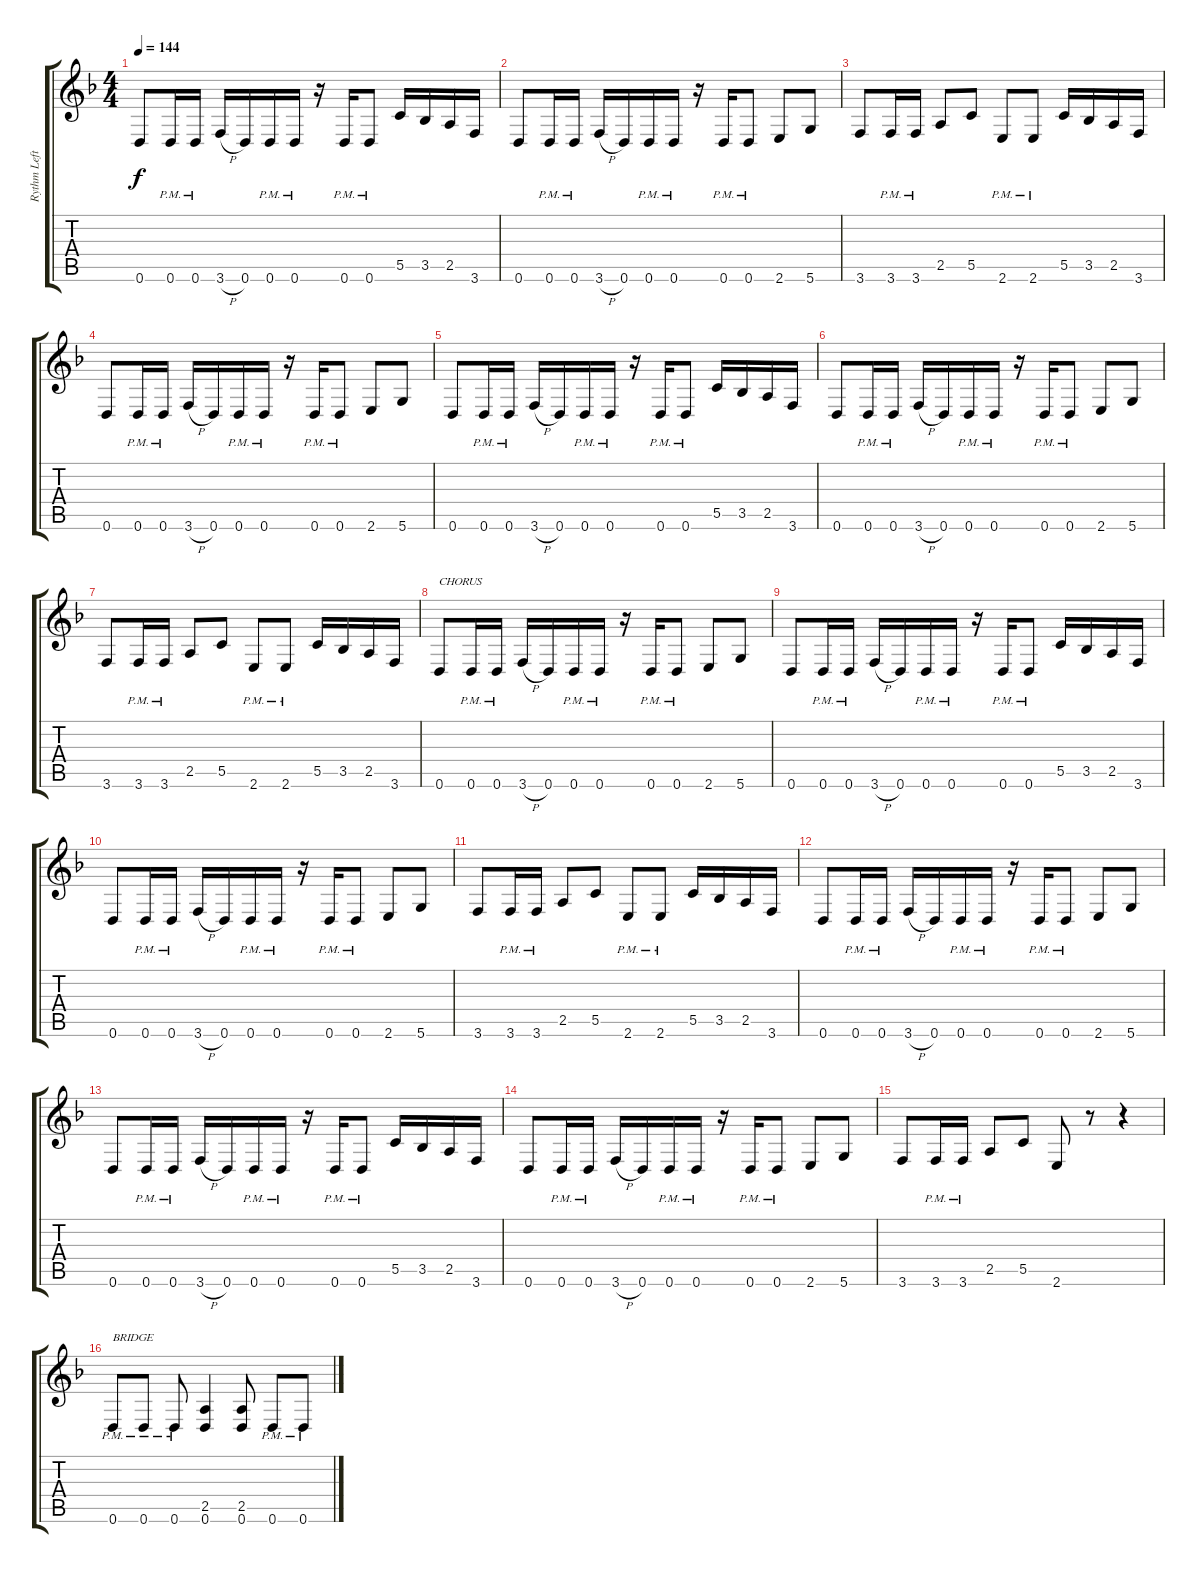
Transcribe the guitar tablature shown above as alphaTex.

\track ("Rythm Left Channel" "Rythm Left") {instrument distortionguitar}
\staff {score tabs}
\tuning (D4 A3 F3 C3 G2 D2) {hide}
\ts (4 4)
\tempo 144
\clef g2
\ks dminor
0.6.8{dy f} 0.6{pm}.16 0.6{pm}.16 3.6{h}.16 0.6.16 0.6{pm}.16 0.6{pm}.16 r.16 0.6{pm}.16 0.6{pm}.8 5.5.16 3.5.16 2.5.16 3.6.16 |
0.6.8 0.6{pm}.16 0.6{pm}.16 3.6{h}.16 0.6.16 0.6{pm}.16 0.6{pm}.16 r.16 0.6{pm}.16 0.6{pm}.8 2.6.8 5.6.8 |
3.6.8 3.6{pm}.16 3.6{pm}.16 2.5.8 5.5.8 2.6{pm}.8 2.6{pm}.8 5.5.16 3.5.16 2.5.16 3.6.16 |
0.6.8 0.6{pm}.16 0.6{pm}.16 3.6{h}.16 0.6.16 0.6{pm}.16 0.6{pm}.16 r.16 0.6{pm}.16 0.6{pm}.8 2.6.8 5.6.8 |
0.6.8 0.6{pm}.16 0.6{pm}.16 3.6{h}.16 0.6.16 0.6{pm}.16 0.6{pm}.16 r.16 0.6{pm}.16 0.6{pm}.8 5.5.16 3.5.16 2.5.16 3.6.16 |
0.6.8 0.6{pm}.16 0.6{pm}.16 3.6{h}.16 0.6.16 0.6{pm}.16 0.6{pm}.16 r.16 0.6{pm}.16 0.6{pm}.8 2.6.8 5.6.8 |
3.6.8 3.6{pm}.16 3.6{pm}.16 2.5.8 5.5.8 2.6{pm}.8 2.6{pm}.8 5.5.16 3.5.16 2.5.16 3.6.16 |
0.6.8{txt "CHORUS"} 0.6{pm}.16 0.6{pm}.16 3.6{h}.16 0.6.16 0.6{pm}.16 0.6{pm}.16 r.16 0.6{pm}.16 0.6{pm}.8 2.6.8 5.6.8 |
0.6.8 0.6{pm}.16 0.6{pm}.16 3.6{h}.16 0.6.16 0.6{pm}.16 0.6{pm}.16 r.16 0.6{pm}.16 0.6{pm}.8 5.5.16 3.5.16 2.5.16 3.6.16 |
0.6.8 0.6{pm}.16 0.6{pm}.16 3.6{h}.16 0.6.16 0.6{pm}.16 0.6{pm}.16 r.16 0.6{pm}.16 0.6{pm}.8 2.6.8 5.6.8 |
3.6.8 3.6{pm}.16 3.6{pm}.16 2.5.8 5.5.8 2.6{pm}.8 2.6{pm}.8 5.5.16 3.5.16 2.5.16 3.6.16 |
0.6.8 0.6{pm}.16 0.6{pm}.16 3.6{h}.16 0.6.16 0.6{pm}.16 0.6{pm}.16 r.16 0.6{pm}.16 0.6{pm}.8 2.6.8 5.6.8 |
0.6.8 0.6{pm}.16 0.6{pm}.16 3.6{h}.16 0.6.16 0.6{pm}.16 0.6{pm}.16 r.16 0.6{pm}.16 0.6{pm}.8 5.5.16 3.5.16 2.5.16 3.6.16 |
0.6.8 0.6{pm}.16 0.6{pm}.16 3.6{h}.16 0.6.16 0.6{pm}.16 0.6{pm}.16 r.16 0.6{pm}.16 0.6{pm}.8 2.6.8 5.6.8 |
3.6.8 3.6{pm}.16 3.6{pm}.16 2.5.8 5.5.8 2.6.8 r.8 r.4 |
0.6{pm}.8{txt "BRIDGE"} 0.6{pm}.8 0.6{pm}.8 (2.5 0.6).4 (2.5 0.6).8 0.6{pm}.8 0.6{pm}.8
